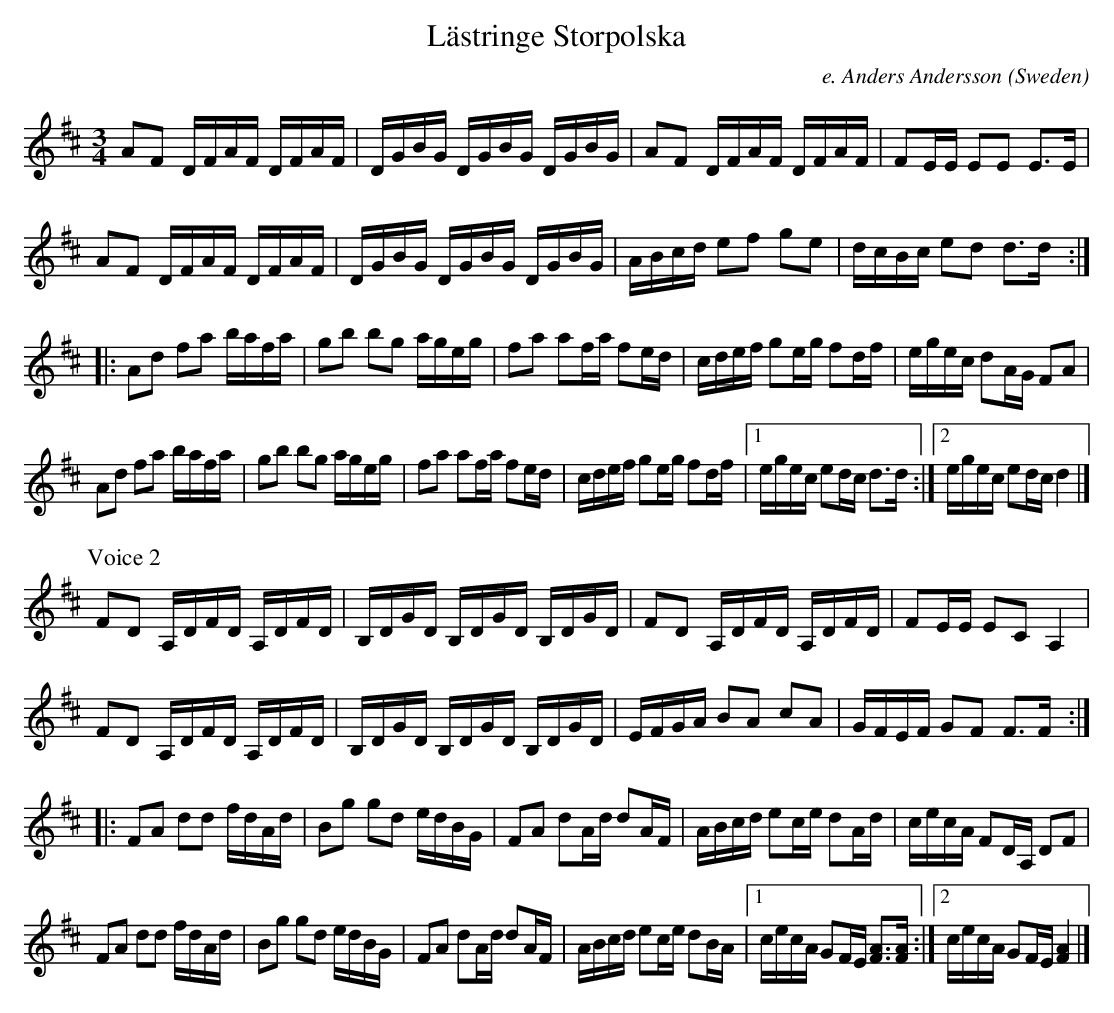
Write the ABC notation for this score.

X:1
T:Lästringe Storpolska
O:Sweden
M:3/4
L:1/16
C:e. Anders Andersson
K:D
A2F2 DFAF DFAF| DGBG DGBG DGBG| \
A2F2 DFAF DFAF| F2EE E2E2 E3E |
A2F2 DFAF DFAF| DGBG DGBG DGBG|\
ABcd e2f2 g2e2| dcBc e2d2 d3d:|
|:A2d2 f2a2 bafa| g2b2 b2g2 ageg| \
f2a2 a2fa f2ed| cdef g2eg f2df|\
egec d2AG F2A2|
A2d2 f2a2 bafa| g2b2 b2g2 ageg|\
f2a2 a2fa f2ed| cdef g2eg f2df\
|1 egec e2dc d3d :|2 egec e2dc d4 |]
P:Voice 2
F2D2 A,DFD A,DFD| B,DGD B,DGD B,DGD|\
F2D2 A,DFD A,DFD| F2EE E2C2 A,4|
F2D2 A,DFD A,DFD| B,DGD B,DGD B,DGD| \
EFGA B2A2 c2A2| GFEF G2F2 F3F:|
|:F2A2 d2d2 fdAd| B2g2 g2d2 edBG| \
F2A2 d2Ad d2AF| ABcd e2ce d2Ad|\
cecA F2DA, D2F2|
F2A2 d2d2 fdAd| B2g2 g2d2 edBG|\
F2A2 d2Ad d2AF| ABcd e2ce d2BA \
|1 cecA G2FE [F3A3][FA] :|2 cecA G2FE [F4A4] |]
